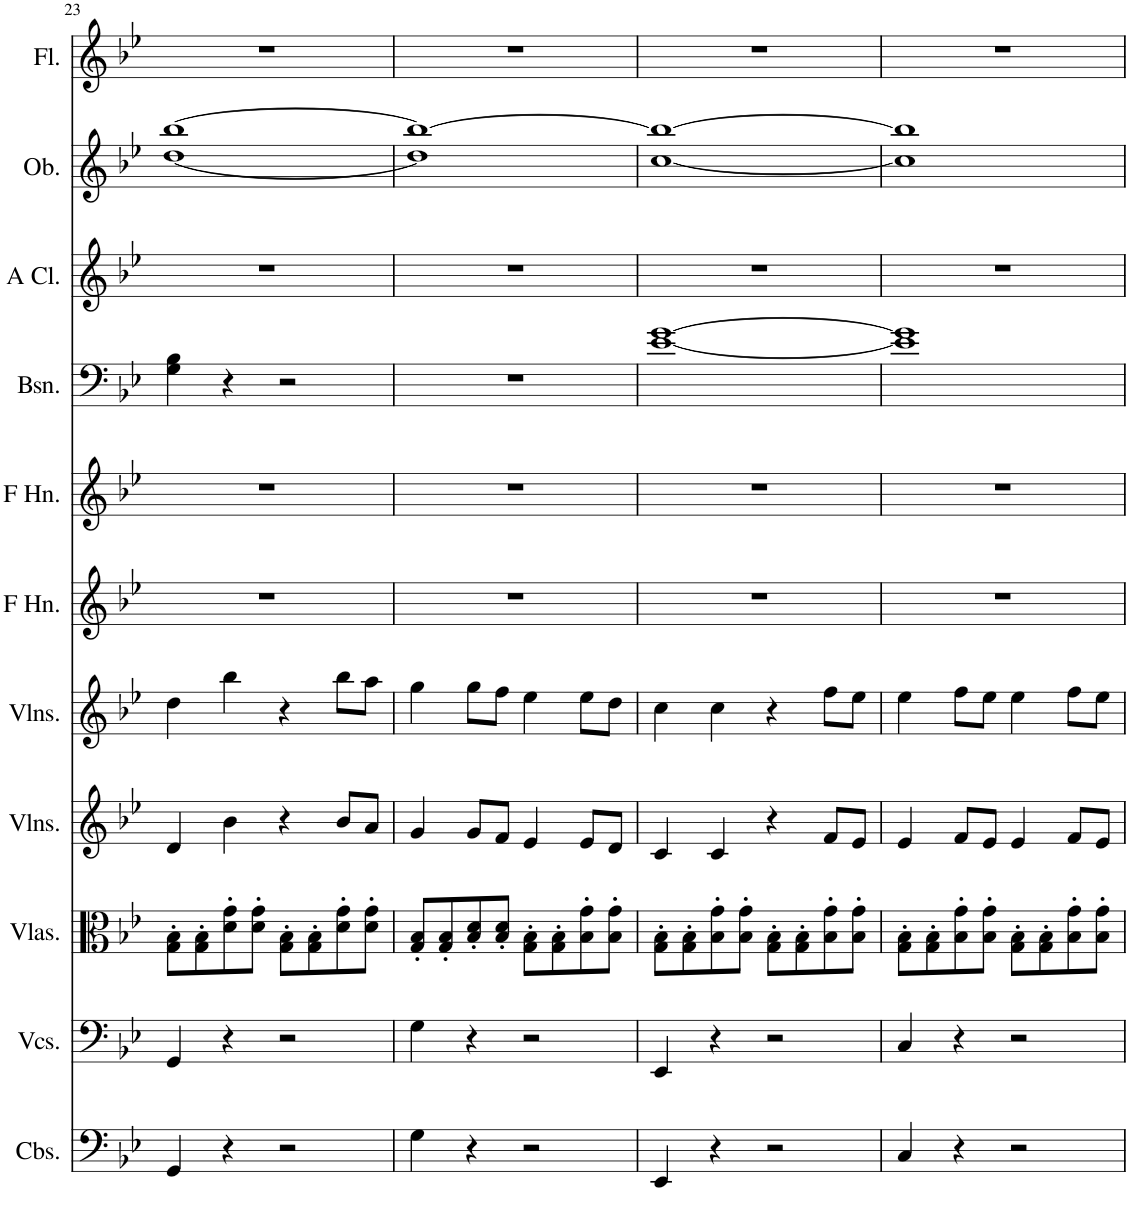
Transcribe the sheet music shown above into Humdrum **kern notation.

**kern	**kern	**kern	**kern	**kern	**kern	**kern	**kern	**kern	**kern	**kern
*part11	*part10	*part9	*part8	*part7	*part6	*part5	*part4	*part3	*part2	*part1
*staff11	*staff10	*staff9	*staff8	*staff7	*staff6	*staff5	*staff4	*staff3	*staff2	*staff1
*I"Contrabasses, Basso.	*I"Violoncellos, Violoncello.	*I"Violas, Viola.	*I"Violins, Violino II.	*I"Violins, Violino I.	*I"Horn in F, Corni in G.	*I"Horn in F, Corni in B.	*I"Bassoon, Fagotti.	*I"A Clarinet, Clarinetti.	*I"Oboe, Oboi.	*I"Flute, Flauto.
*I'Cbs.	*I'Vcs.	*I'Vlas.	*I'Vlns.	*I'Vlns.	*	*	*I'Bsn.	*I'A Cl.	*I'Ob.	*I'Fl.
!!LO:PB:g=z
*clefF4	*clefF4	*clefC3	*clefG2	*clefG2	*clefG2	*clefG2	*clefF4	*clefG2	*clefG2	*clefG2
*Trd7c12	*	*	*	*	*Trd4c7	*Trd4c7	*	*Trd2c3	*	*
*k[b-e-]	*k[b-e-]	*k[b-e-]	*k[b-e-]	*k[b-e-]	*k[b-e-]	*k[b-e-]	*k[b-e-]	*k[b-e-]	*k[b-e-]	*k[b-e-]
*M4/4	*M4/4	*M4/4	*M4/4	*M4/4	*M4/4	*M4/4	*M4/4	*M4/4	*M4/4	*M4/4
=23	=23	=23	=23	=23	=23	=23	=23	=23	=23	=23
*	*	*	*	*	*	*	*	*	*^	*
4GG/	4GG/	8G\' 8B-\'L	4d/	4dd\	1r	1r	4G\ 4B-\	1r	[1bb-	[1dd	1r
.	.	8G\' 8B-\'	.	.	.	.	.	.	.	.	.
4r	4r	8d\' 8g\'	4b-\	4bb-\	.	.	4r	.	.	.	.
.	.	8d\' 8g\'J	.	.	.	.	.	.	.	.	.
2r	2r	8G\' 8B-\'L	4r	4r	.	.	2r	.	.	.	.
.	.	8G\' 8B-\'	.	.	.	.	.	.	.	.	.
.	.	8d\' 8g\'	8b-/L	8bb-\L	.	.	.	.	.	.	.
.	.	8d\' 8g\'J	8a/J	8aa\J	.	.	.	.	.	.	.
=24	=24	=24	=24	=24	=24	=24	=24	=24	=24	=24	=24
4G\	4G\	8G/' 8B-/'L	4g/	4gg\	1r	1r	1r	1r	1bb-_	1dd]	1r
.	.	8G/' 8B-/'	.	.	.	.	.	.	.	.	.
4r	4r	8B-/' 8d/'	8g/L	8gg\L	.	.	.	.	.	.	.
.	.	8B-/' 8d/'J	8f/J	8ff\J	.	.	.	.	.	.	.
2r	2r	8G\' 8B-\'L	4e-/	4ee-\	.	.	.	.	.	.	.
.	.	8G\' 8B-\'	.	.	.	.	.	.	.	.	.
.	.	8B-\' 8g\'	8e-/L	8ee-\L	.	.	.	.	.	.	.
.	.	8B-\' 8g\'J	8d/J	8dd\J	.	.	.	.	.	.	.
*	*	*	*	*	*	*	*	*	*v	*v	*
=25	=25	=25	=25	=25	=25	=25	=25	=25	=25	=25
4EE-/	4EE-/	8G\' 8B-\'L	4c/	4cc\	1r	1r	[1e- [1g	1r	[1cc 1bb-_	1r
.	.	8G\' 8B-\'	.	.	.	.	.	.	.	.
4r	4r	8B-\' 8g\'	4c/	4cc\	.	.	.	.	.	.
.	.	8B-\' 8g\'J	.	.	.	.	.	.	.	.
2r	2r	8G\' 8B-\'L	4r	4r	.	.	.	.	.	.
.	.	8G\' 8B-\'	.	.	.	.	.	.	.	.
.	.	8B-\' 8g\'	8f/L	8ff\L	.	.	.	.	.	.
.	.	8B-\' 8g\'J	8e-/J	8ee-\J	.	.	.	.	.	.
=26	=26	=26	=26	=26	=26	=26	=26	=26	=26	=26
4C/	4C/	8G\' 8B-\'L	4e-/	4ee-\	1r	1r	1e-] 1g]	1r	1cc] 1bb-]	1r
.	.	8G\' 8B-\'	.	.	.	.	.	.	.	.
4r	4r	8B-\' 8g\'	8f/L	8ff\L	.	.	.	.	.	.
.	.	8B-\' 8g\'J	8e-/J	8ee-\J	.	.	.	.	.	.
2r	2r	8G\' 8B-\'L	4e-/	4ee-\	.	.	.	.	.	.
.	.	8G\' 8B-\'	.	.	.	.	.	.	.	.
.	.	8B-\' 8g\'	8f/L	8ff\L	.	.	.	.	.	.
.	.	8B-\' 8g\'J	8e-/J	8ee-\J	.	.	.	.	.	.
=	=	=	=	=	=	=	=	=	=	=
*-	*-	*-	*-	*-	*-	*-	*-	*-	*-	*-
